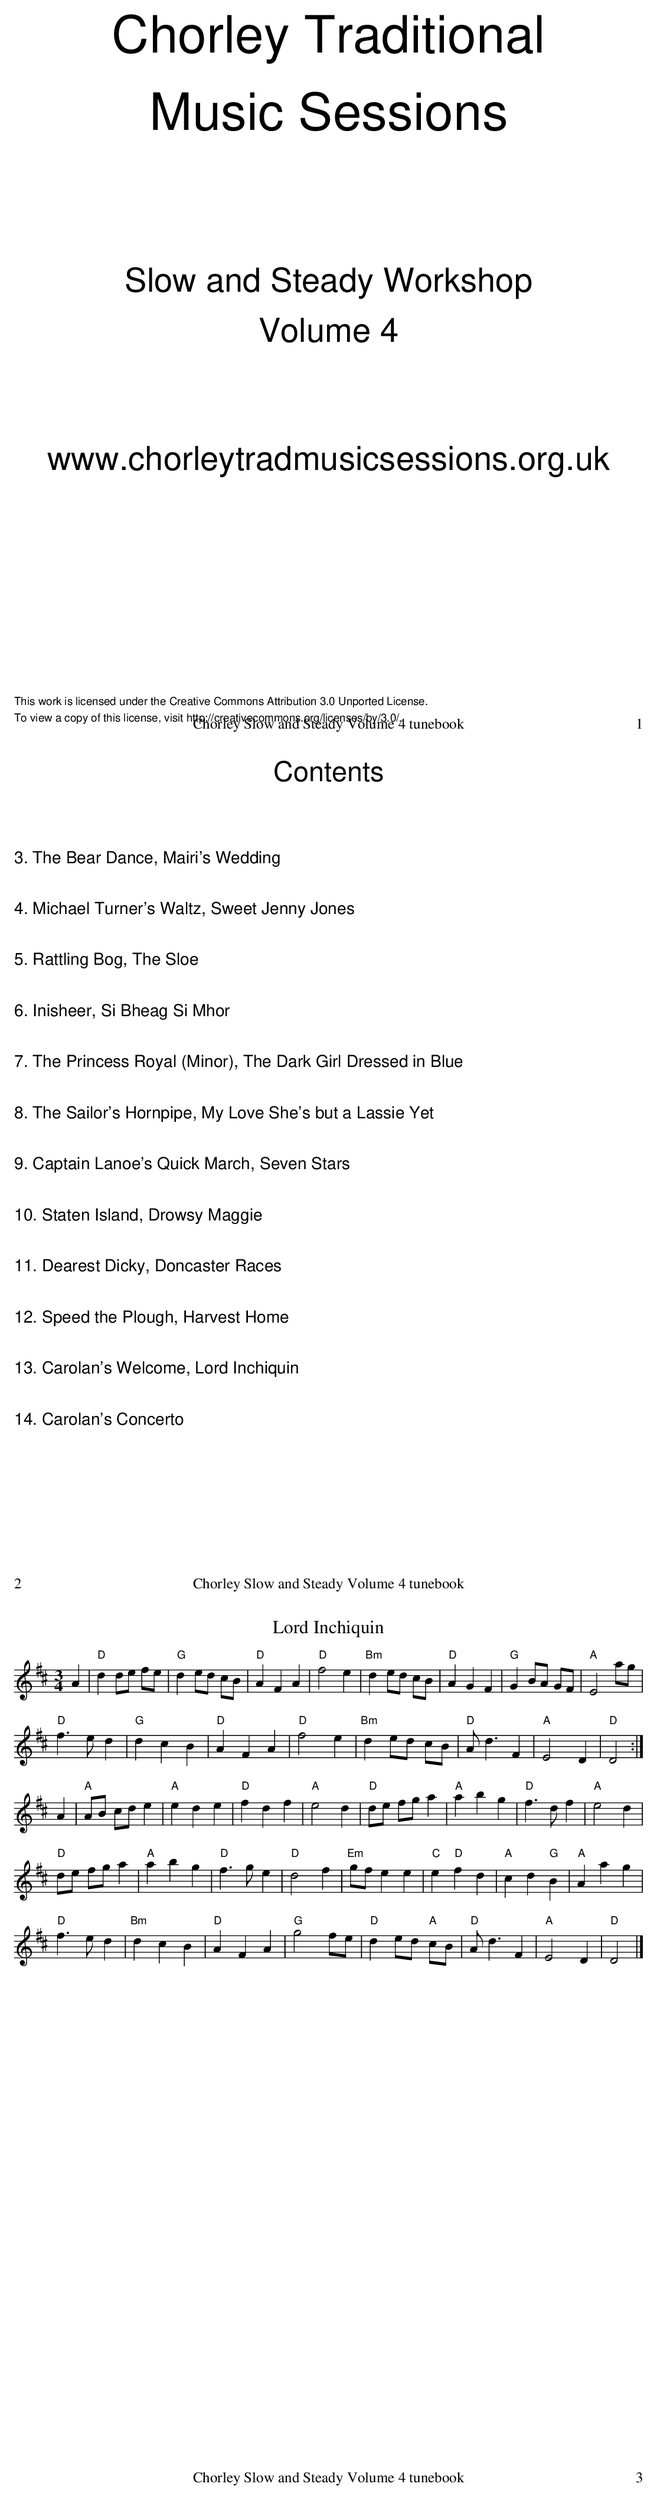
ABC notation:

X:1
T:Lord Inchiquin
M:3/4
L:1/8
K:D
A2|"D"d2 de fe|"G"d2 ed cB|"D"A2 F2 A2|"D"f4 e2|"Bm"d2 ed cB|"D"A2 G2 F2|"G"G2 BA GF|"A"E4 ag|
"D"f3e d2|"G"d2 c2 B2|"D"A2 F2 A2|"D"f4 e2|"Bm"d2 ed cB|"D"Ad3 F2|"A"E4 D2|"D"D4:|
A2|"A"AB cd e2|"A"e2 d2 e2|"D"f2 d2 f2|"A"e4 d2|"D"de fg a2|"A"a2 b2 g2|"D"f3d f2|"A"e4 d2|
"D"de fg a2|"A"a2 b2 g2|"D"f3g e2|"D"d4 f2|"Em"gf e2 e2|"C"e2 "D"f2 d2|"A"c2 d2 "G"B2|"A"A2 a2 g2|
"D"f3e d2|"Bm"d2 c2 B2|"D"A2 F2 A2|"G"g4 fe|"D"d2 ed "A"cB|"D"Ad3 F2|"A"E4 D2|"D"D4|]
